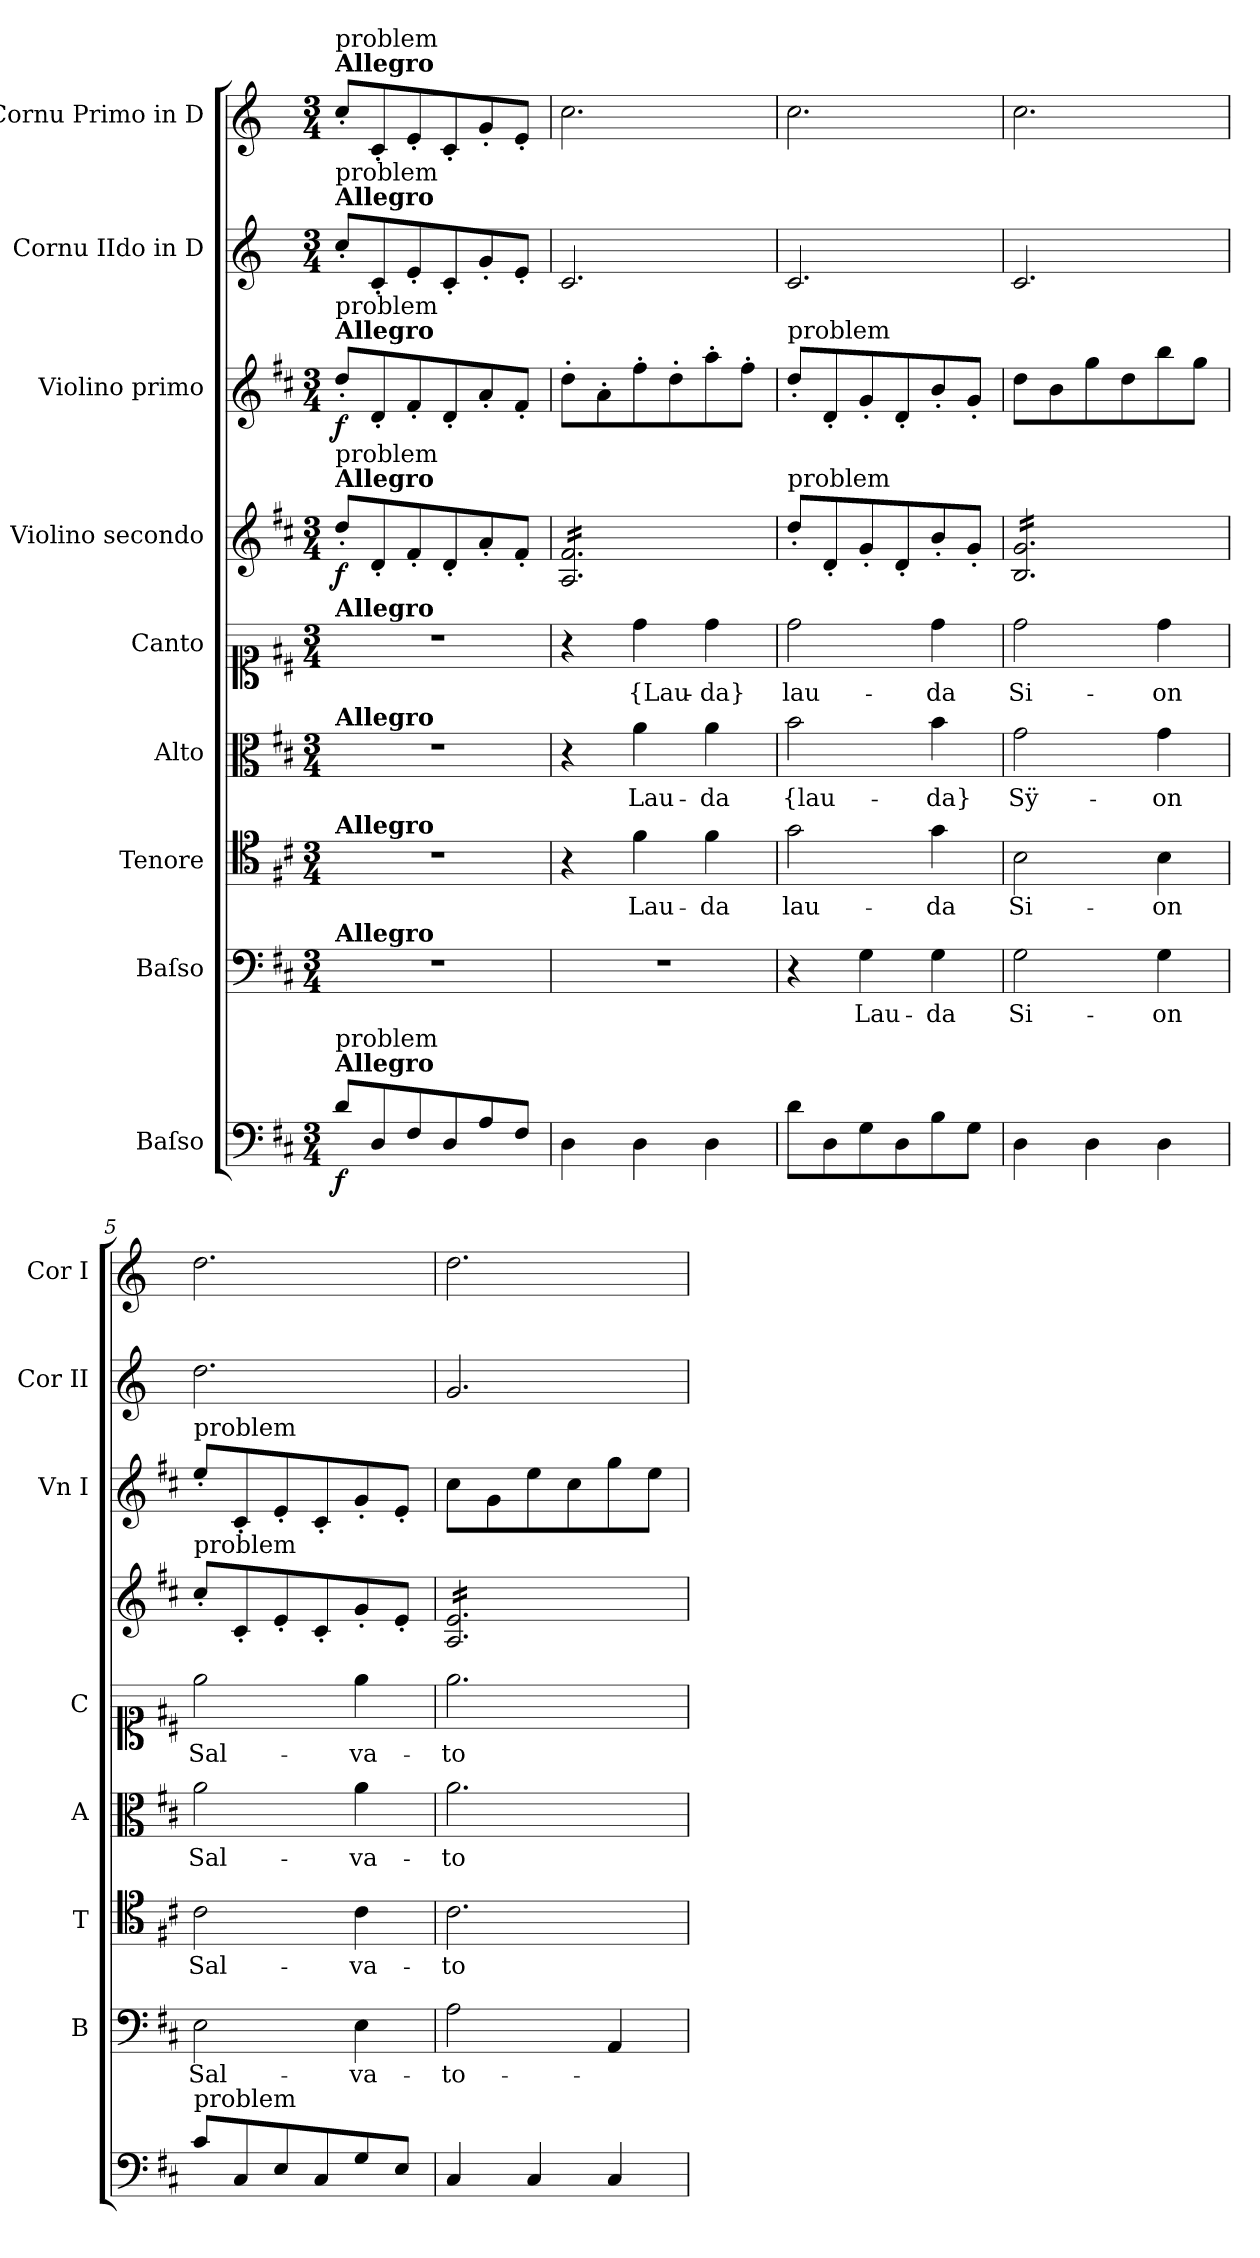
**kern	**dynam	**kern	**text	**kern	**text	**kern	**text	**kern	**text	**kern	**dynam	**kern	**dynam	**kern	**kern
*part9	*part9	*part8	*part8	*part7	*part7	*part6	*part6	*part5	*part5	*part4	*part4	*part3	*part3	*part2	*part1
*staff9	*staff9	*staff8	*staff8	*staff7	*staff7	*staff6	*staff6	*staff5	*staff5	*staff4	*staff4	*staff3	*staff3	*staff2	*staff1
*I"Baſso	*	*I"Baſso	*	*I"Tenore	*	*I"Alto	*	*I"Canto	*	*I"Violino secondo	*	*I"Violino primo	*	*I"Cornu IIdo in D	*I"Cornu Primo in D
*	*	*I'B	*	*I'T	*	*I'A	*	*I'C	*	*	*	*I'Vn I	*	*I'Cor II	*I'Cor I
*clefF4	*	*clefF4	*	*clefC4	*	*clefC3	*	*clefC1	*	*clefG2	*	*clefG2	*	*clefG2	*clefG2
*	*	*	*	*	*	*	*	*	*	*	*	*	*	*ITrd-1c-2	*ITrd-1c-2
*k[f#c#]	*	*k[f#c#]	*	*k[f#c#]	*	*k[f#c#]	*	*k[f#c#]	*	*k[f#c#]	*	*k[f#c#]	*	*k[f#c#]	*k[f#c#]
*M3/4	*	*M3/4	*	*M3/4	*	*M3/4	*	*M3/4	*	*M3/4	*	*M3/4	*	*M3/4	*M3/4
=1	=1	=1	=1	=1	=1	=1	=1	=1	=1	=1	=1	=1	=1	=1	=1
!	!	!	!	!	!	!	!	!	!	!	!	!	!	!	!LO:TX:a:B:t=Allegro
!	!	!	!	!	!	!	!	!	!	!	!	!	!	!	!LO:TX:a:t=problem
!	!	!	!	!	!	!	!	!	!	!	!	!	!	!LO:TX:a:B:t=Allegro	!
!	!	!	!	!	!	!	!	!	!	!	!	!	!	!LO:TX:a:t=problem	!
!	!	!	!	!	!	!	!	!	!	!	!	!LO:TX:a:B:t=Allegro	!	!	!
!	!	!	!	!	!	!	!	!	!	!	!	!LO:TX:a:t=problem	!	!	!
!	!	!	!	!	!	!	!	!	!	!LO:TX:a:B:t=Allegro	!	!	!	!	!
!	!	!	!	!	!	!	!	!	!	!LO:TX:a:t=problem	!	!	!	!	!
!	!	!	!	!	!	!	!	!LO:TX:a:B:t=Allegro	!	!	!	!	!	!	!
!	!	!	!	!	!	!LO:TX:a:B:t=Allegro	!	!	!	!	!	!	!	!	!
!	!	!	!	!LO:TX:a:B:t=Allegro	!	!	!	!	!	!	!	!	!	!	!
!	!	!LO:TX:a:B:t=Allegro	!	!	!	!	!	!	!	!	!	!	!	!	!
!LO:TX:a:B:t=Allegro	!	!	!	!	!	!	!	!	!	!	!	!	!	!	!
!LO:TX:a:t=problem	!	!	!	!	!	!	!	!	!	!	!	!	!	!	!
8d\L	f	2.r	.	2.r	.	2.r	.	2.r	.	8dd'\L	f	8dd'\L	f	8dd'\L	8dd'\L
8D/	.	.	.	.	.	.	.	.	.	8d'/	.	8d'/	.	8d'/	8d'/
8F#/	.	.	.	.	.	.	.	.	.	8f#'/	.	8f#'/	.	8f#'/	8f#'/
8D/	.	.	.	.	.	.	.	.	.	8d'/	.	8d'/	.	8d'/	8d'/
8A/	.	.	.	.	.	.	.	.	.	8a'/	.	8a'/	.	8a'/	8a'/
8F#/J	.	.	.	.	.	.	.	.	.	8f#'/J	.	8f#'/J	.	8f#'/J	8f#'/J
=2	=2	=2	=2	=2	=2	=2	=2	=2	=2	=2	=2	=2	=2	=2	=2
*	*	*	*	*	*	*	*	*	*	*tremolo	*	*	*	*	*
4D\	.	2.r	.	4r	.	4r	.	4r	.	16A/ 16f#/LL	.	8dd'\L	.	2.d/	2.dd\
.	.	.	.	.	.	.	.	.	.	16A/ 16f#/	.	.	.	.	.
.	.	.	.	.	.	.	.	.	.	16A/ 16f#/	.	8a'\	.	.	.
.	.	.	.	.	.	.	.	.	.	16A/ 16f#/	.	.	.	.	.
4D\	.	.	.	4f#\	Lau-	4a\	Lau-	4dd\	{Lau-	16A/ 16f#/	.	8ff#'\	.	.	.
.	.	.	.	.	.	.	.	.	.	16A/ 16f#/	.	.	.	.	.
.	.	.	.	.	.	.	.	.	.	16A/ 16f#/	.	8dd'\	.	.	.
.	.	.	.	.	.	.	.	.	.	16A/ 16f#/	.	.	.	.	.
4D\	.	.	.	4f#\	-da	4a\	-da	4dd\	-da}	16A/ 16f#/	.	8aa'\	.	.	.
.	.	.	.	.	.	.	.	.	.	16A/ 16f#/	.	.	.	.	.
.	.	.	.	.	.	.	.	.	.	16A/ 16f#/	.	8ff#'\J	.	.	.
.	.	.	.	.	.	.	.	.	.	16A/ 16f#/JJ	.	.	.	.	.
*	*	*	*	*	*	*	*	*	*	*Xtremolo	*	*	*	*	*
=3	=3	=3	=3	=3	=3	=3	=3	=3	=3	=3	=3	=3	=3	=3	=3
!	!	!	!	!	!	!	!	!	!	!	!	!LO:TX:a:t=problem	!	!	!
!	!	!	!	!	!	!	!	!	!	!LO:TX:a:t=problem	!	!	!	!	!
8d\L	.	4r	.	2g\	lau-	2b\	{lau-	2dd\	lau-	8dd'\L	.	8dd'\L	.	2.d/	2.dd\
8D\	.	.	.	.	.	.	.	.	.	8d'/	.	8d'/	.	.	.
8G\	.	4G\	Lau-	.	.	.	.	.	.	8g'/	.	8g'/	.	.	.
8D\	.	.	.	.	.	.	.	.	.	8d'/	.	8d'/	.	.	.
8B\	.	4G\	-da	4g\	-da	4b\	-da}	4dd\	-da	8b'/	.	8b'/	.	.	.
8G\J	.	.	.	.	.	.	.	.	.	8g'/J	.	8g'/J	.	.	.
=4	=4	=4	=4	=4	=4	=4	=4	=4	=4	=4	=4	=4	=4	=4	=4
*	*	*	*	*	*	*	*	*	*	*tremolo	*	*	*	*	*
4D\	.	2G\	Si-	2B\	Si-	2g\	Sÿ-	2dd\	Si-	16B/ 16g/LL	.	8dd\L	.	2.d/	2.dd\
.	.	.	.	.	.	.	.	.	.	16B/ 16g/	.	.	.	.	.
.	.	.	.	.	.	.	.	.	.	16B/ 16g/	.	8b\	.	.	.
.	.	.	.	.	.	.	.	.	.	16B/ 16g/	.	.	.	.	.
4D\	.	.	.	.	.	.	.	.	.	16B/ 16g/	.	8gg\	.	.	.
.	.	.	.	.	.	.	.	.	.	16B/ 16g/	.	.	.	.	.
.	.	.	.	.	.	.	.	.	.	16B/ 16g/	.	8dd\	.	.	.
.	.	.	.	.	.	.	.	.	.	16B/ 16g/	.	.	.	.	.
4D\	.	4G\	-on	4B\	-on	4g\	-on	4dd\	-on	16B/ 16g/	.	8bb\	.	.	.
.	.	.	.	.	.	.	.	.	.	16B/ 16g/	.	.	.	.	.
.	.	.	.	.	.	.	.	.	.	16B/ 16g/	.	8gg\J	.	.	.
.	.	.	.	.	.	.	.	.	.	16B/ 16g/JJ	.	.	.	.	.
*	*	*	*	*	*	*	*	*	*	*Xtremolo	*	*	*	*	*
=5	=5	=5	=5	=5	=5	=5	=5	=5	=5	=5	=5	=5	=5	=5	=5
!	!	!	!	!	!	!	!	!	!	!	!	!LO:TX:a:t=problem	!	!	!
!	!	!	!	!	!	!	!	!	!	!LO:TX:a:t=problem	!	!	!	!	!
!LO:TX:a:t=problem	!	!	!	!	!	!	!	!	!	!	!	!	!	!	!
8c#\L	.	2E\	Sal-	2c#\	Sal-	2a\	Sal-	2ee\	Sal-	8cc#'\L	.	8ee'\L	.	2.ee\	2.ee\
8C#/	.	.	.	.	.	.	.	.	.	8c#'/	.	8c#'/	.	.	.
8E/	.	.	.	.	.	.	.	.	.	8e'/	.	8e'/	.	.	.
8C#/	.	.	.	.	.	.	.	.	.	8c#'/	.	8c#'/	.	.	.
8G/	.	4E\	-va-	4c#\	-va-	4a\	-va-	4ee\	-va-	8g'/	.	8g'/	.	.	.
8E/J	.	.	.	.	.	.	.	.	.	8e'/J	.	8e'/J	.	.	.
=6	=6	=6	=6	=6	=6	=6	=6	=6	=6	=6	=6	=6	=6	=6	=6
*	*	*	*	*	*	*	*	*	*	*tremolo	*	*	*	*	*
4C#/	.	2A\	-to-	2.c#\	-to-	2.a\	-to-	2.ee\	-to-	16A/ 16e/LL	.	8cc#\L	.	2.a/	2.ee\
.	.	.	.	.	.	.	.	.	.	16A/ 16e/	.	.	.	.	.
.	.	.	.	.	.	.	.	.	.	16A/ 16e/	.	8g\	.	.	.
.	.	.	.	.	.	.	.	.	.	16A/ 16e/	.	.	.	.	.
4C#/	.	.	.	.	.	.	.	.	.	16A/ 16e/	.	8ee\	.	.	.
.	.	.	.	.	.	.	.	.	.	16A/ 16e/	.	.	.	.	.
.	.	.	.	.	.	.	.	.	.	16A/ 16e/	.	8cc#\	.	.	.
.	.	.	.	.	.	.	.	.	.	16A/ 16e/	.	.	.	.	.
4C#/	.	4AA/	.	.	.	.	.	.	.	16A/ 16e/	.	8gg\	.	.	.
.	.	.	.	.	.	.	.	.	.	16A/ 16e/	.	.	.	.	.
.	.	.	.	.	.	.	.	.	.	16A/ 16e/	.	8ee\J	.	.	.
.	.	.	.	.	.	.	.	.	.	16A/ 16e/JJ	.	.	.	.	.
*	*	*	*	*	*	*	*	*	*	*Xtremolo	*	*	*	*	*
=	=	=	=	=	=	=	=	=	=	=	=	=	=	=	=
*-	*-	*-	*-	*-	*-	*-	*-	*-	*-	*-	*-	*-	*-	*-	*-
